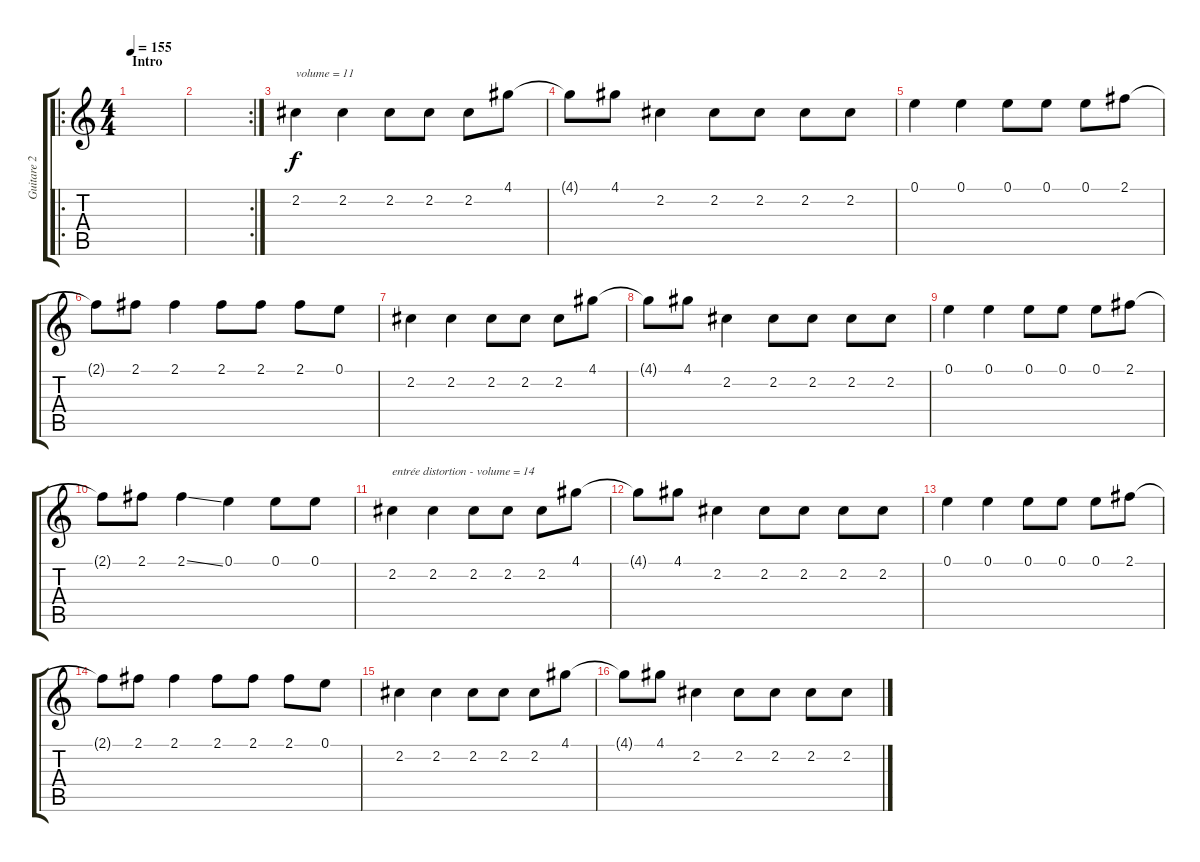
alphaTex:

\track ("Guitare 2 " "Guitare 2 ") {instrument electricguitarmuted}
\staff {score tabs}
\tuning (E4 B3 G3 D3 A2 E2) {hide}
\ro
\ts (4 4)
\section ("" "Intro")
\tempo 155
\clef g2
\ks c
|
\rc 2
|
2.2.4{txt "volume = 11" volume 11} 2.2.4 2.2.8 2.2.8 2.2.8 4.1.8 |
4.1{t}.8 4.1.8 2.2.4 2.2.8 2.2.8 2.2.8 2.2.8 |
0.1.4 0.1.4 0.1.8 0.1.8 0.1.8 2.1.8 |
2.1{t}.8 2.1.8 2.1.4 2.1.8 2.1.8 2.1.8 0.1.8 |
2.2.4 2.2.4 2.2.8 2.2.8 2.2.8 4.1.8 |
4.1{t}.8 4.1.8 2.2.4 2.2.8 2.2.8 2.2.8 2.2.8 |
0.1.4 0.1.4 0.1.8 0.1.8 0.1.8 2.1.8 |
2.1{t}.8 2.1.8 2.1{ss}.4 0.1.4 0.1.8 0.1.8 |
2.2.4{txt "entrée distortion - volume = 14" volume 14 instrument distortionguitar} 2.2.4 2.2.8 2.2.8 2.2.8 4.1.8 |
4.1{t}.8 4.1.8 2.2.4 2.2.8 2.2.8 2.2.8 2.2.8 |
0.1.4 0.1.4 0.1.8 0.1.8 0.1.8 2.1.8 |
2.1{t}.8 2.1.8 2.1.4 2.1.8 2.1.8 2.1.8 0.1.8 |
2.2.4 2.2.4 2.2.8 2.2.8 2.2.8 4.1.8 |
4.1{t}.8 4.1.8 2.2.4 2.2.8 2.2.8 2.2.8 2.2.8
